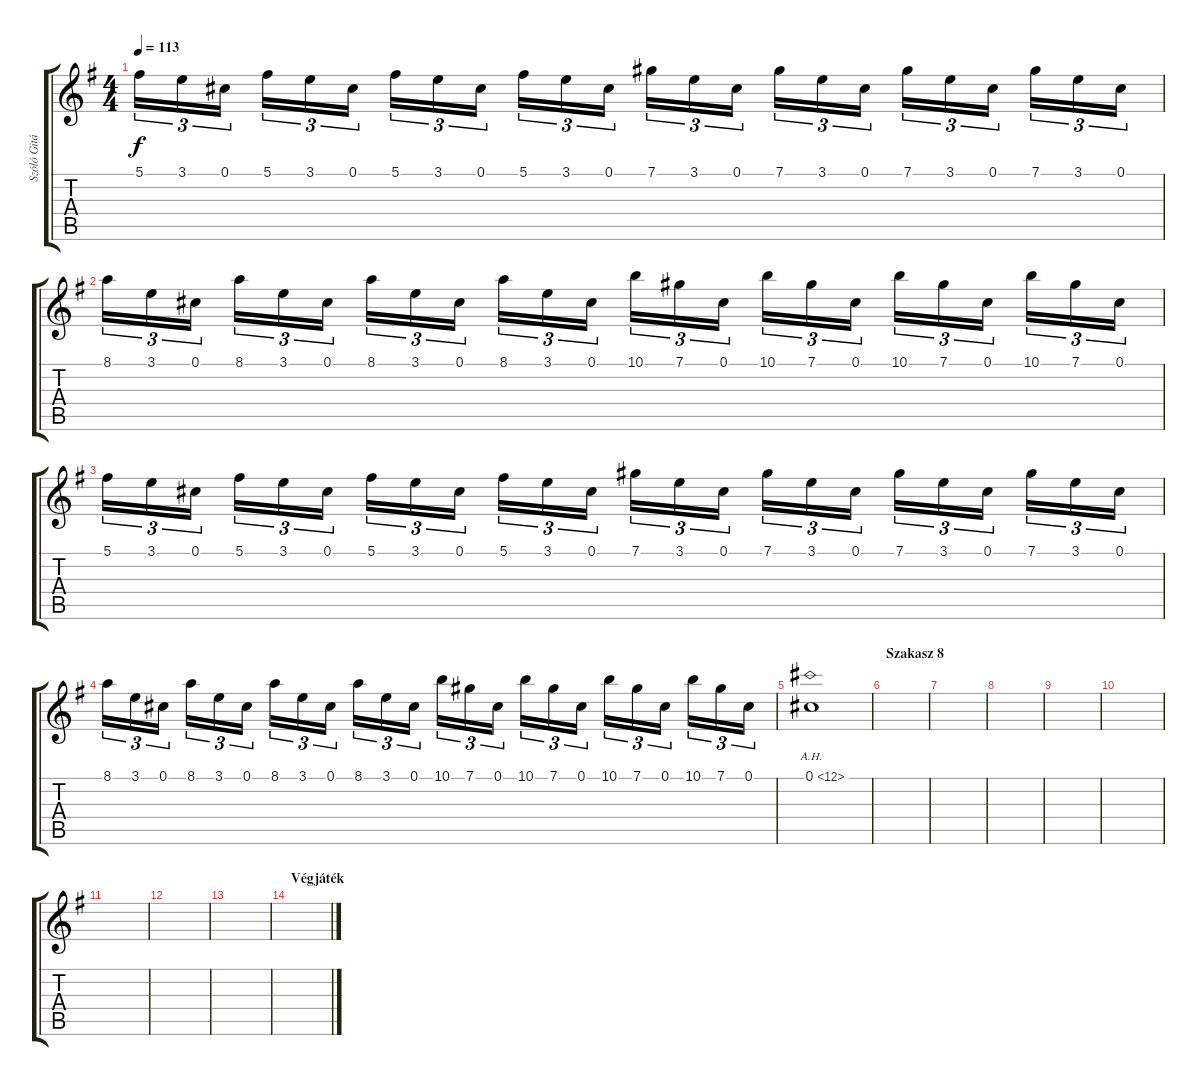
\track ("Szóló Gitár 1" "Szóló Gitá") {instrument overdrivenguitar}
\staff {score tabs}
\tuning (Db4 Ab3 E3 B2 Gb2 Db2) {hide}
\ts (4 4)
\tempo 113
\clef g2
\ks g
5.1.16{tu (3 2) dy f} 3.1.16{tu (3 2)} 0.1.16{tu (3 2)} 5.1.16{tu (3 2)} 3.1.16{tu (3 2)} 0.1.16{tu (3 2)} 5.1.16{tu (3 2)} 3.1.16{tu (3 2)} 0.1.16{tu (3 2)} 5.1.16{tu (3 2)} 3.1.16{tu (3 2)} 0.1.16{tu (3 2)} 7.1.16{tu (3 2)} 3.1.16{tu (3 2)} 0.1.16{tu (3 2)} 7.1.16{tu (3 2)} 3.1.16{tu (3 2)} 0.1.16{tu (3 2)} 7.1.16{tu (3 2)} 3.1.16{tu (3 2)} 0.1.16{tu (3 2)} 7.1.16{tu (3 2)} 3.1.16{tu (3 2)} 0.1.16{tu (3 2)} |
8.1.16{tu (3 2)} 3.1.16{tu (3 2)} 0.1.16{tu (3 2)} 8.1.16{tu (3 2)} 3.1.16{tu (3 2)} 0.1.16{tu (3 2)} 8.1.16{tu (3 2)} 3.1.16{tu (3 2)} 0.1.16{tu (3 2)} 8.1.16{tu (3 2)} 3.1.16{tu (3 2)} 0.1.16{tu (3 2)} 10.1.16{tu (3 2)} 7.1.16{tu (3 2)} 0.1.16{tu (3 2)} 10.1.16{tu (3 2)} 7.1.16{tu (3 2)} 0.1.16{tu (3 2)} 10.1.16{tu (3 2)} 7.1.16{tu (3 2)} 0.1.16{tu (3 2)} 10.1.16{tu (3 2)} 7.1.16{tu (3 2)} 0.1.16{tu (3 2)} |
5.1.16{tu (3 2)} 3.1.16{tu (3 2)} 0.1.16{tu (3 2)} 5.1.16{tu (3 2)} 3.1.16{tu (3 2)} 0.1.16{tu (3 2)} 5.1.16{tu (3 2)} 3.1.16{tu (3 2)} 0.1.16{tu (3 2)} 5.1.16{tu (3 2)} 3.1.16{tu (3 2)} 0.1.16{tu (3 2)} 7.1.16{tu (3 2)} 3.1.16{tu (3 2)} 0.1.16{tu (3 2)} 7.1.16{tu (3 2)} 3.1.16{tu (3 2)} 0.1.16{tu (3 2)} 7.1.16{tu (3 2)} 3.1.16{tu (3 2)} 0.1.16{tu (3 2)} 7.1.16{tu (3 2)} 3.1.16{tu (3 2)} 0.1.16{tu (3 2)} |
8.1.16{tu (3 2)} 3.1.16{tu (3 2)} 0.1.16{tu (3 2)} 8.1.16{tu (3 2)} 3.1.16{tu (3 2)} 0.1.16{tu (3 2)} 8.1.16{tu (3 2)} 3.1.16{tu (3 2)} 0.1.16{tu (3 2)} 8.1.16{tu (3 2)} 3.1.16{tu (3 2)} 0.1.16{tu (3 2)} 10.1.16{tu (3 2)} 7.1.16{tu (3 2)} 0.1.16{tu (3 2)} 10.1.16{tu (3 2)} 7.1.16{tu (3 2)} 0.1.16{tu (3 2)} 10.1.16{tu (3 2)} 7.1.16{tu (3 2)} 0.1.16{tu (3 2)} 10.1.16{tu (3 2)} 7.1.16{tu (3 2)} 0.1.16{tu (3 2)} |
0.1{ah 12}.1 |
\section ("" "Szakasz 8")
|
|
|
|
|
|
|
|
\section ("" "Végjáték")
